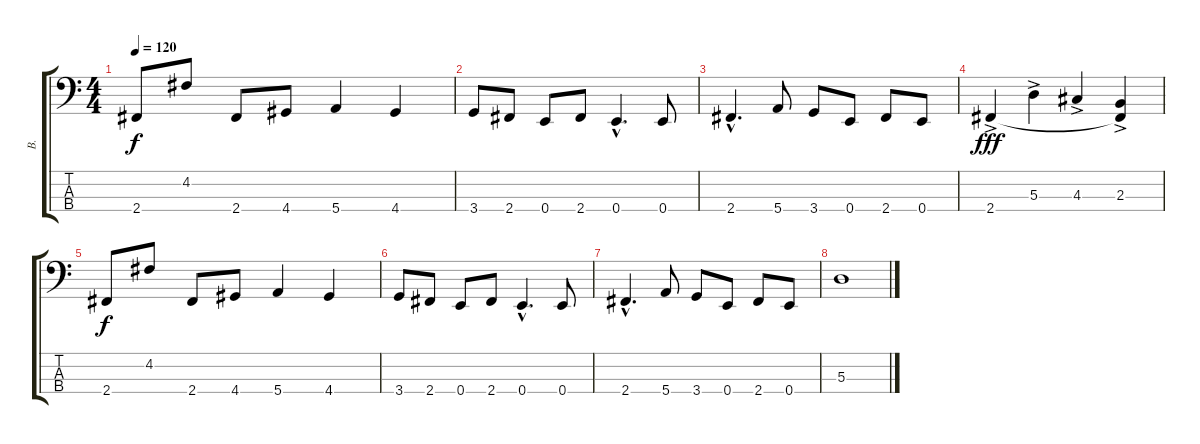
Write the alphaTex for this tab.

\track ("B." "B.") {instrument electricbassfinger}
\staff {score tabs}
\tuning (G2 D2 A1 E1) {hide}
\ts (4 4)
\tempo 120
\clef f4
\ks c
2.4.8{dy f} 4.2.8 2.4.8 4.4.8 5.4.4 4.4.4 |
3.4.8 2.4.8 0.4.8 2.4.8 0.4{hac}.4{d} 0.4.8 |
2.4{hac}.4{d} 5.4.8 3.4.8 0.4.8 2.4.8 0.4.8 |
2.4{ac}.4{dy fff} 5.3{ac}.4 4.3{ac}.4 (2.3{ac} 2.4{t}).4 |
2.4.8{dy f} 4.2.8 2.4.8 4.4.8 5.4.4 4.4.4 |
3.4.8 2.4.8 0.4.8 2.4.8 0.4{hac}.4{d} 0.4.8 |
2.4{hac}.4{d} 5.4.8 3.4.8 0.4.8 2.4.8 0.4.8 |
5.3.1
